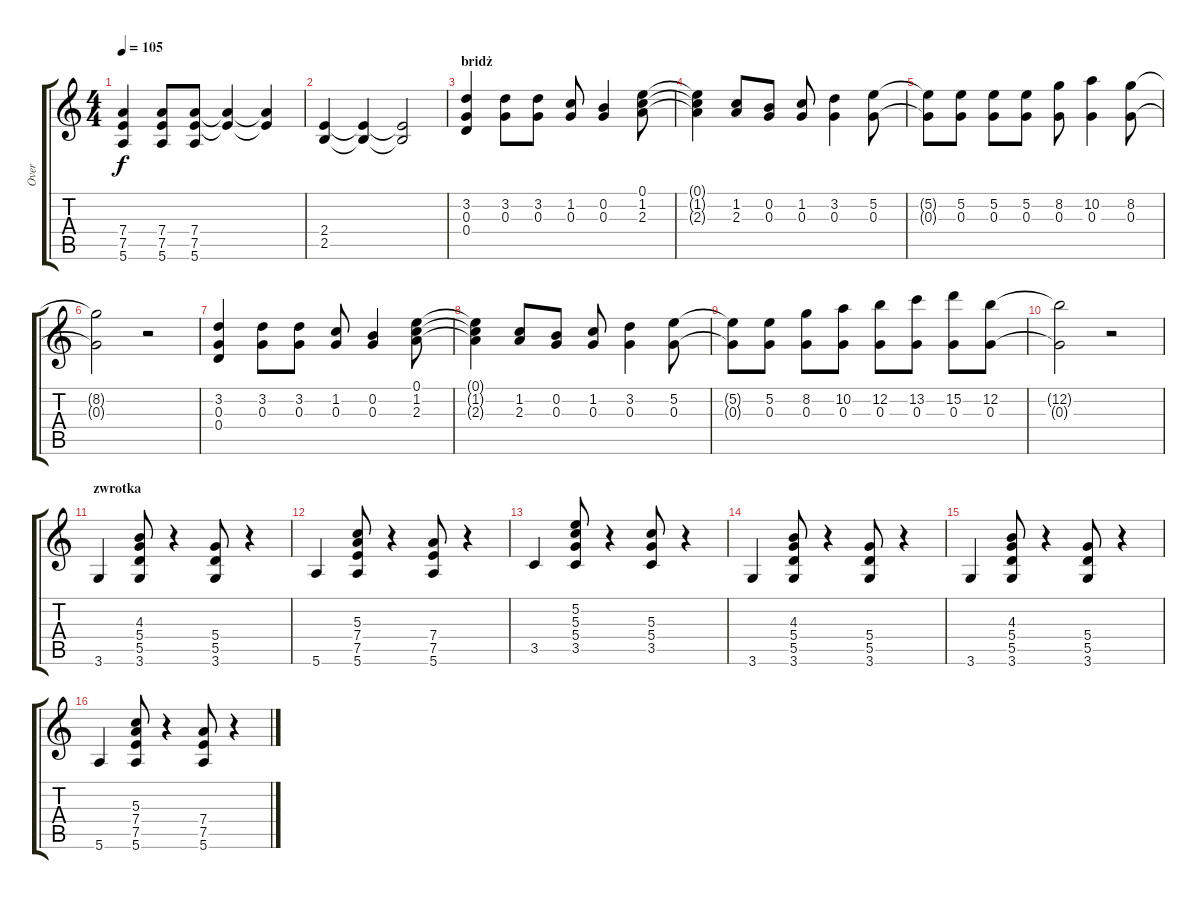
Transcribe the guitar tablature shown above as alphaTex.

\track ("Over" "Over") {instrument overdrivenguitar}
\staff {score tabs}
\tuning (E4 B3 G3 D3 A2 E2) {hide}
\ts (4 4)
\tempo 105
\clef g2
\ks c
(7.4 7.5 5.6).4{dy f} (7.4 7.5 5.6).8 (7.4 7.5 5.6).8 (7.4{t} 7.5{t}).4 (7.4{t} 7.5{t}).4 |
(2.4 2.5).4 (2.4{t} 2.5{t}).4 (2.4{t} 2.5{t}).2 |
\section ("" "bridż")
(3.2 0.3 0.4).4 (3.2 0.3).8 (3.2 0.3).8 (1.2 0.3).8 (0.2 0.3).4 (0.1 1.2 2.3).8 |
(0.1{t} 1.2{t} 2.3{t}).4 (1.2 2.3).8 (0.2 0.3).8 (1.2 0.3).8 (3.2 0.3).4 (5.2 0.3).8 |
(5.2{t} 0.3{t}).8 (5.2 0.3).8 (5.2 0.3).8 (5.2 0.3).8 (8.2 0.3).8 (10.2 0.3).4 (8.2 0.3).8 |
(8.2{t} 0.3{t}).2 r.2 |
(3.2 0.3 0.4).4 (3.2 0.3).8 (3.2 0.3).8 (1.2 0.3).8 (0.2 0.3).4 (0.1 1.2 2.3).8 |
(0.1{t} 1.2{t} 2.3{t}).4 (1.2 2.3).8 (0.2 0.3).8 (1.2 0.3).8 (3.2 0.3).4 (5.2 0.3).8 |
(5.2{t} 0.3{t}).8 (5.2 0.3).8 (8.2 0.3).8 (10.2 0.3).8 (12.2 0.3).8 (13.2 0.3).8 (15.2 0.3).8 (12.2 0.3).8 |
(12.2{t} 0.3{t}).2 r.2 |
\section ("" "zwrotka")
3.6.4 (4.3 5.4 5.5 3.6).8 r.4 (5.4 5.5 3.6).8 r.4 |
5.6.4 (5.3 7.4 7.5 5.6).8 r.4 (7.4 7.5 5.6).8 r.4 |
3.5.4 (5.2 5.3 5.4 3.5).8 r.4 (5.3 5.4 3.5).8 r.4 |
3.6.4 (4.3 5.4 5.5 3.6).8 r.4 (5.4 5.5 3.6).8 r.4 |
3.6.4 (4.3 5.4 5.5 3.6).8 r.4 (5.4 5.5 3.6).8 r.4 |
5.6.4 (5.3 7.4 7.5 5.6).8 r.4 (7.4 7.5 5.6).8 r.4
